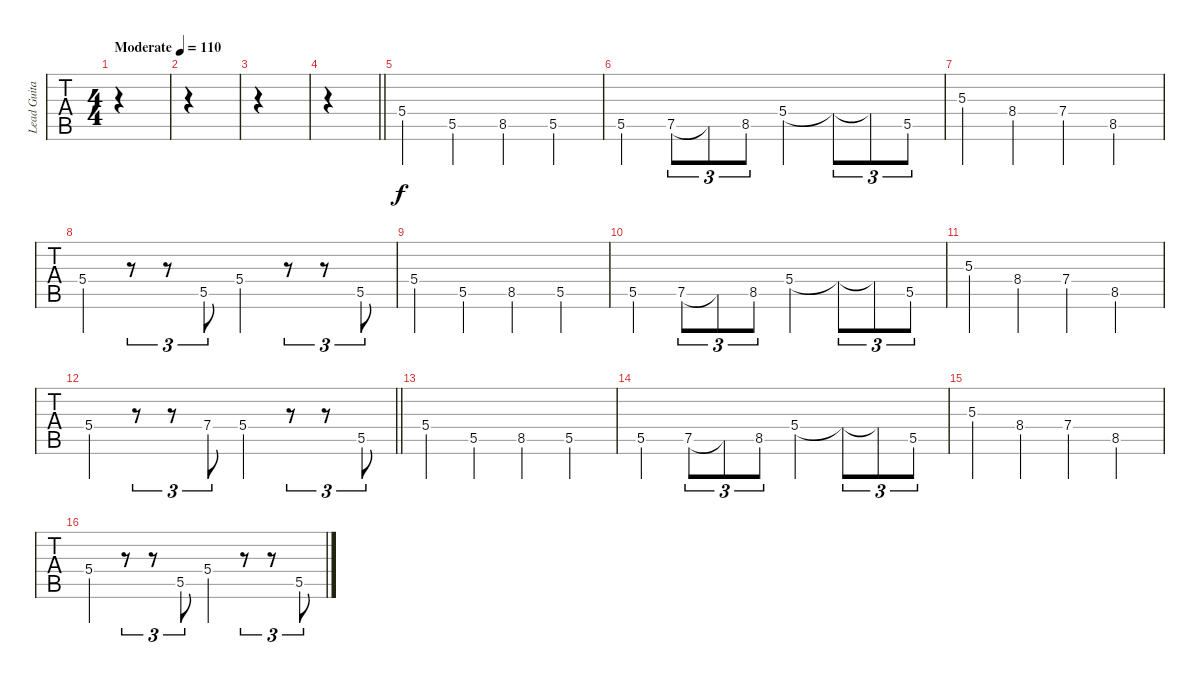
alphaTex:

\track ("Lead Guitar" "Lead Guita") {instrument acousticguitarsteel}
\staff {tabs}
\tuning (E4 B3 G3 D3 A2 E2) {hide}
\ts (4 4)
\section ("" "")
\tempo (110 "Moderate")
\clef g2
\ks f
|
|
|
\barLineRight lightlight
|
\section ("" "")
5.4.4 5.5.4 8.5.4 5.5.4 |
5.5.4 7.5.8{tu (3 2)} 7.5{t}.8{tu (3 2)} 8.5.8{tu (3 2)} 5.4.4 5.4{t}.8{tu (3 2)} 5.4{t}.8{tu (3 2)} 5.5.8{tu (3 2)} |
5.3.4 8.4.4 7.4.4 8.5.4 |
5.4.4 r.8{tu (3 2)} r.8{tu (3 2)} 5.5.8{tu (3 2)} 5.4.4 r.8{tu (3 2)} r.8{tu (3 2)} 5.5.8{tu (3 2)} |
5.4.4 5.5.4 8.5.4 5.5.4 |
5.5.4 7.5.8{tu (3 2)} 7.5{t}.8{tu (3 2)} 8.5.8{tu (3 2)} 5.4.4 5.4{t}.8{tu (3 2)} 5.4{t}.8{tu (3 2)} 5.5.8{tu (3 2)} |
5.3.4 8.4.4 7.4.4 8.5.4 |
\barLineRight lightlight
5.4.4 r.8{tu (3 2)} r.8{tu (3 2)} 7.4.8{tu (3 2)} 5.4.4 r.8{tu (3 2)} r.8{tu (3 2)} 5.5.8{tu (3 2)} |
\section ("" "")
5.4.4 5.5.4 8.5.4 5.5.4 |
5.5.4 7.5.8{tu (3 2)} 7.5{t}.8{tu (3 2)} 8.5.8{tu (3 2)} 5.4.4 5.4{t}.8{tu (3 2)} 5.4{t}.8{tu (3 2)} 5.5.8{tu (3 2)} |
5.3.4 8.4.4 7.4.4 8.5.4 |
5.4.4 r.8{tu (3 2)} r.8{tu (3 2)} 5.5.8{tu (3 2)} 5.4.4 r.8{tu (3 2)} r.8{tu (3 2)} 5.5.8{tu (3 2)}
